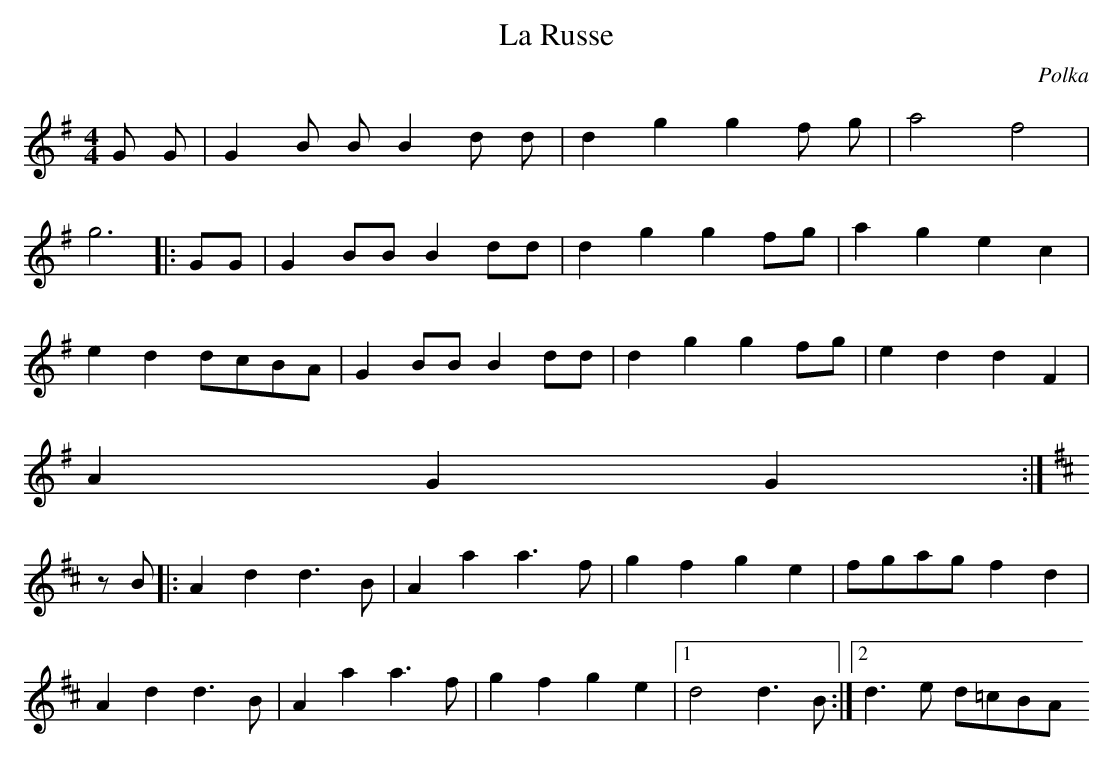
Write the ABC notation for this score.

X:1
T:La Russe
C:Polka
M:4/4
L:1/8
K:G
G G|G2B B B2d d|d2g2g2f g|a4f4|
g6|:GG|G2BB B2dd|d2g2g2fg|a2g2e2c2|
e2d2dcBA|G2BB B2dd|d2g2g2fg|e2d2d2F2|
A2G2G2:|
K:D
zB|:A2d2d3B|A2a2a3f|g2f2g2e2|fgag f2d2|
A2d2d3B|A2a2a3f|g2f2g2e2|[1d4d3B:|[2d3e d=cBA
